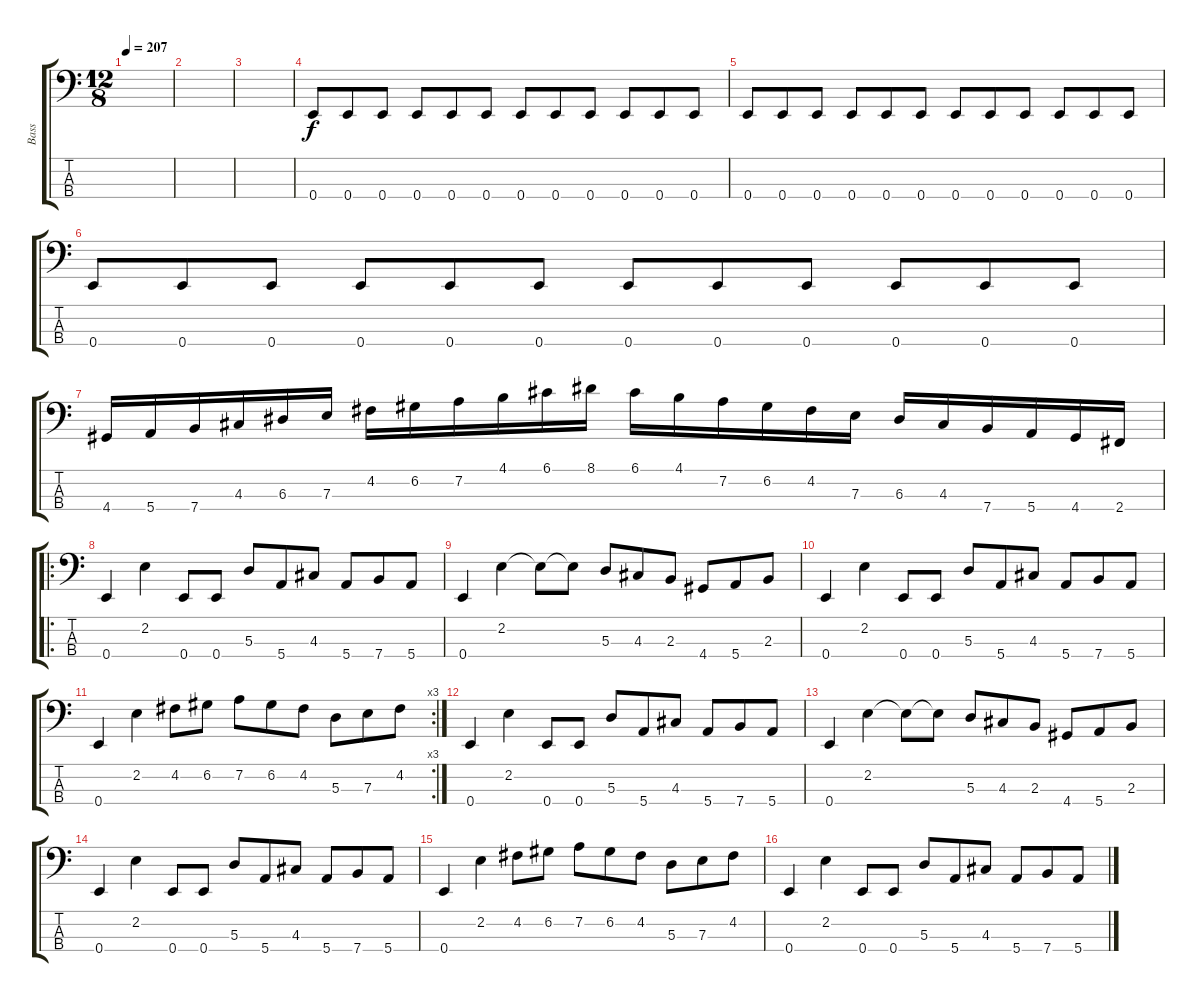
\track ("Bass" "Bass") {instrument electricbassfinger}
\staff {score tabs}
\tuning (G2 D2 A1 E1) {hide}
\ts (12 8)
\tempo 207
\clef f4
\ks c
|
|
|
0.4.8 0.4.8 0.4.8 0.4.8 0.4.8 0.4.8 0.4.8 0.4.8 0.4.8 0.4.8 0.4.8 0.4.8 |
0.4.8 0.4.8 0.4.8 0.4.8 0.4.8 0.4.8 0.4.8 0.4.8 0.4.8 0.4.8 0.4.8 0.4.8 |
0.4.8 0.4.8 0.4.8 0.4.8 0.4.8 0.4.8 0.4.8 0.4.8 0.4.8 0.4.8 0.4.8 0.4.8 |
4.4.16 5.4.16 7.4.16 4.3.16 6.3.16 7.3.16 4.2.16 6.2.16 7.2.16 4.1.16 6.1.16 8.1.16 6.1.16 4.1.16 7.2.16 6.2.16 4.2.16 7.3.16 6.3.16 4.3.16 7.4.16 5.4.16 4.4.16 2.4.16 |
\ro
0.4.4 2.2.4 0.4.8 0.4.8 5.3.8 5.4.8 4.3.8 5.4.8 7.4.8 5.4.8 |
0.4.4 2.2.4 2.2{t}.8 2.2{t}.8 5.3.8 4.3.8 2.3.8 4.4.8 5.4.8 2.3.8 |
0.4.4 2.2.4 0.4.8 0.4.8 5.3.8 5.4.8 4.3.8 5.4.8 7.4.8 5.4.8 |
\rc 3
0.4.4 2.2.4 4.2.8 6.2.8 7.2.8 6.2.8 4.2.8 5.3.8 7.3.8 4.2.8 |
0.4.4 2.2.4 0.4.8 0.4.8 5.3.8 5.4.8 4.3.8 5.4.8 7.4.8 5.4.8 |
0.4.4 2.2.4 2.2{t}.8 2.2{t}.8 5.3.8 4.3.8 2.3.8 4.4.8 5.4.8 2.3.8 |
0.4.4 2.2.4 0.4.8 0.4.8 5.3.8 5.4.8 4.3.8 5.4.8 7.4.8 5.4.8 |
0.4.4 2.2.4 4.2.8 6.2.8 7.2.8 6.2.8 4.2.8 5.3.8 7.3.8 4.2.8 |
0.4.4 2.2.4 0.4.8 0.4.8 5.3.8 5.4.8 4.3.8 5.4.8 7.4.8 5.4.8
